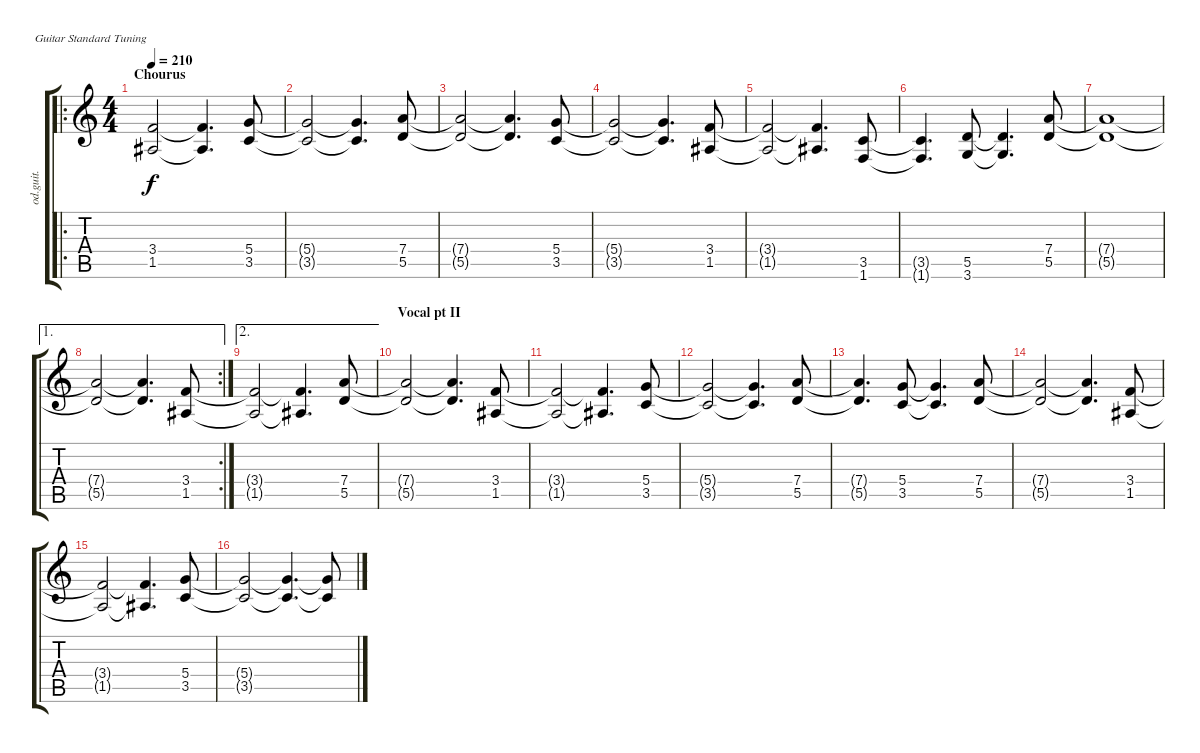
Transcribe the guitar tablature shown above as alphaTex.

\defaultSystemsLayout 4
\bracketExtendMode groupsimilarinstruments
\otherSystemsTrackNameOrientation horizontal
\track ("Dave Murray" "od.guit.") {instrument overdrivenguitar}
\staff {score tabs}
\tuning (E4 B3 G3 D3 A2 E2)
\ro
\ts (4 4)
\section ("" "Chourus")
\tempo 210
\clef g2
\ks c
(3.4{t} 1.5{t acc #}).2{dy f} (3.4{t} 1.5{t acc #}).4{d} (5.4 3.5).8 |
(5.4{t} 3.5{t}).2 (5.4{t} 3.5{t}).4{d} (7.4 5.5).8 |
(7.4{t} 5.5{t}).2 (7.4{t} 5.5{t}).4{d} (5.4 3.5).8 |
(5.4{t} 3.5{t}).2 (5.4{t} 3.5{t}).4{d} (3.4 1.5{acc #}).8 |
(3.4{t} 1.5{t acc #}).2 (3.4{t} 1.5{t acc #}).4{d} (3.5 1.6).8 |
(3.5{t} 1.6{t}).4{d} (5.5 3.6).8 (5.5{t} 3.6{t}).4{d} (7.4 5.5).8 |
(7.4{t} 5.5{t}).1 |
\ae 1
\rc 2
(7.4{t} 5.5{t}).2 (7.4{t} 5.5{t}).4{d} (3.4 1.5{acc #}).8 |
\ae 2
(3.4{t} 1.5{t acc #}).2 (3.4{t} 1.5{t acc #}).4{d} (7.4 5.5).8 |
\section ("" "Vocal pt II")
(7.4{t} 5.5{t}).2 (7.4{t} 5.5{t}).4{d} (3.4 1.5{acc #}).8 |
(3.4{t} 1.5{t acc #}).2 (3.4{t} 1.5{t acc #}).4{d} (5.4 3.5).8 |
(5.4{t} 3.5{t}).2 (5.4{t} 3.5{t}).4{d} (7.4 5.5).8 |
(7.4{t} 5.5{t}).4{d} (5.4 3.5).8 (5.4{t} 3.5{t}).4{d} (7.4 5.5).8 |
(7.4{t} 5.5{t}).2 (7.4{t} 5.5{t}).4{d} (3.4 1.5{acc #}).8 |
(3.4{t} 1.5{t acc #}).2 (3.4{t} 1.5{t acc #}).4{d} (5.4 3.5).8 |
(5.4{t} 3.5{t}).2 (5.4{t} 3.5{t}).4{d} (5.4{t} 3.5{t}).8
